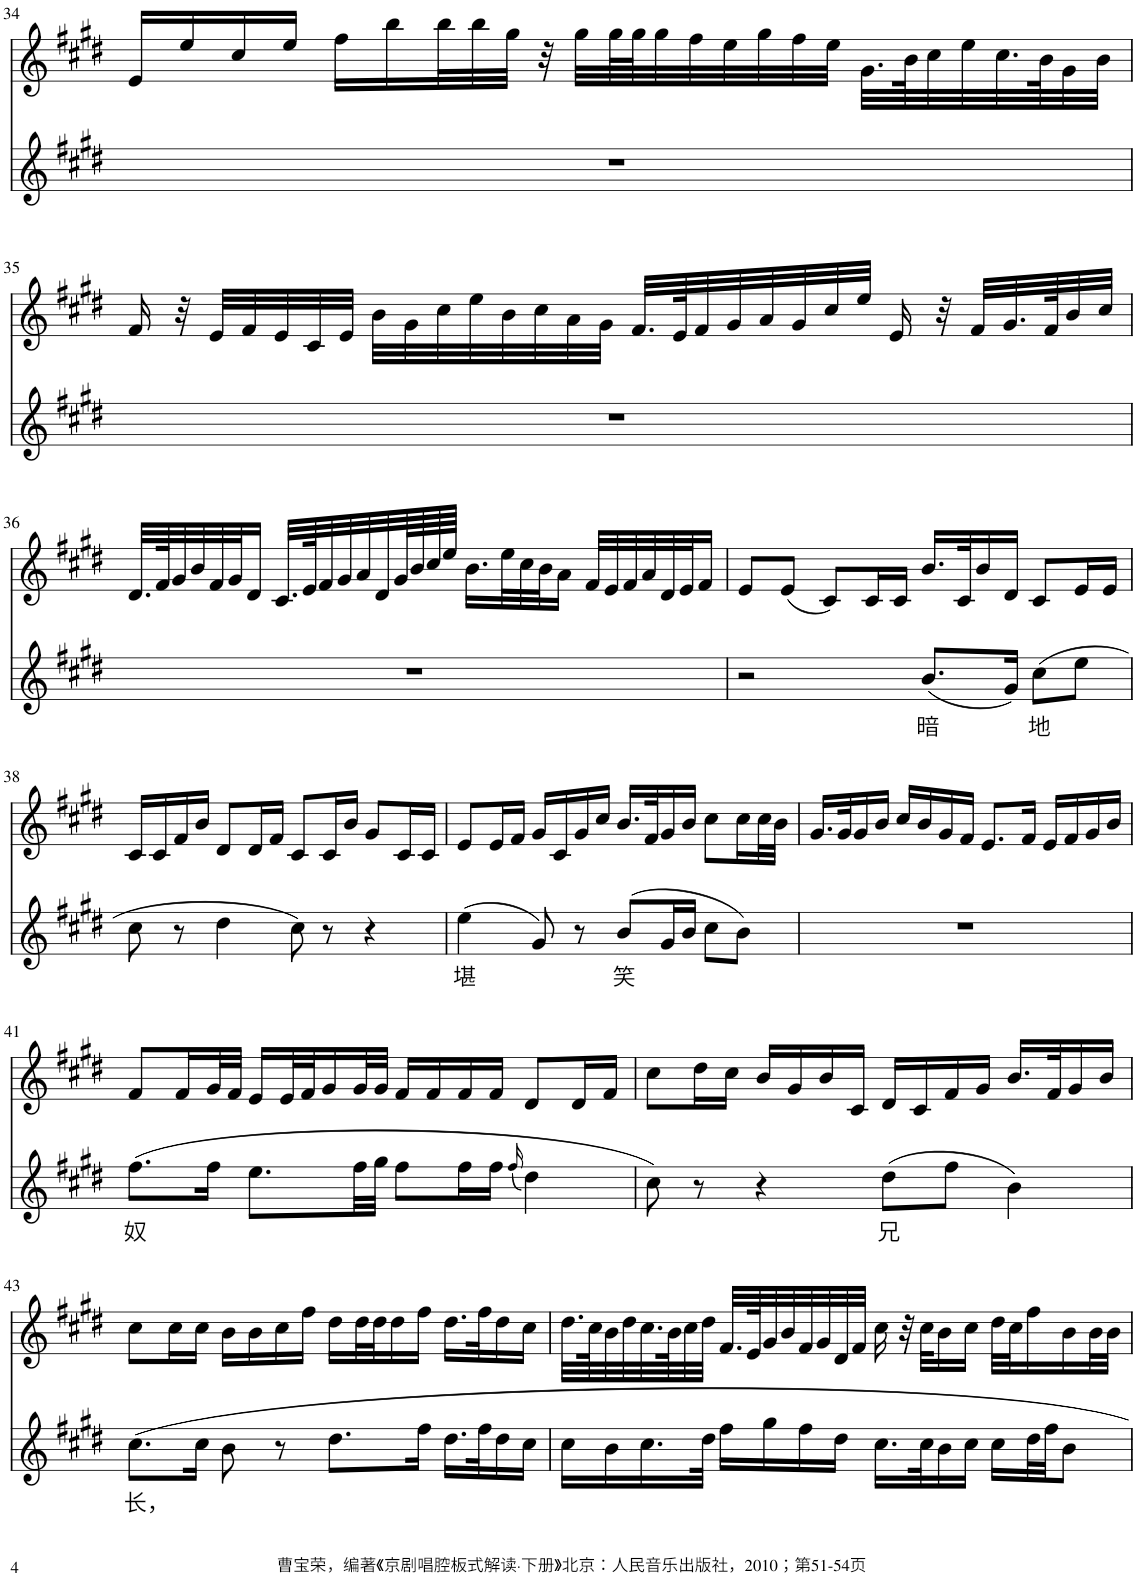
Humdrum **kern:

**kern	**text	**kern
*part2	*part2	*part1
*staff2	*staff2	*staff1
*I"Piano	*	*I"Piano
*I'Pno	*	*I'Pno
!!LO:PB:g=z
*clefG2	*	*clefG2
*k[f#c#g#d#]	*	*k[f#c#g#d#]
*M4/4	*	*M4/4
=34	=34	=34
1r	.	16e/LL
.	.	16ee/
.	.	16cc#/
.	.	16ee/JJ
.	.	16ff#\LL
.	.	16bb\
.	.	32bb\L
.	.	32bb\
.	.	32gg#\JJJ
.	.	32r
.	.	32gg#\LLL
.	.	64gg#\L
.	.	64gg#\J
.	.	32gg#\
.	.	32ff#\
.	.	32ee\
.	.	32gg#\
.	.	32ff#\
.	.	32ee\JJJ
.	.	32.g#\LLL
.	.	64b\K
.	.	32cc#\
.	.	32ee\
.	.	32.cc#\
.	.	64b\K
.	.	32g#\
.	.	32b\JJJ
!!LO:LB:g=z
=35	=35	=35
1r	.	16f#/
.	.	32r
.	.	32e/LLL
.	.	32f#/
.	.	32e/
.	.	32c#/
.	.	32e/JJJ
.	.	32b\LLL
.	.	32g#\
.	.	32cc#\
.	.	32ee\
.	.	32b\
.	.	32cc#\
.	.	32a\
.	.	32g#\JJJ
.	.	32.f#/LLL
.	.	64e/K
.	.	32f#/
.	.	32g#/
.	.	32a/
.	.	32g#/
.	.	32cc#/
.	.	32ee/JJJ
.	.	16e/
.	.	32r
.	.	32f#/LLL
.	.	32.g#/
.	.	64f#/K
.	.	32b/
.	.	32cc#/JJJ
!!LO:LB:g=z
=36	=36	=36
1r	.	32.d#/LLL
.	.	64f#/K
.	.	32g#/
.	.	32b/
.	.	32f#/
.	.	32g#/J
.	.	16d#/JJ
.	.	32.c#/LLL
.	.	64e/K
.	.	32f#/
.	.	32g#/
.	.	32a/
.	.	32d#/
.	.	64g#/L
.	.	64b/
.	.	64cc#/
.	.	64ee/JJJJ
.	.	16.b\LL
.	.	32ee\L
.	.	32cc#\
.	.	32b\J
.	.	16a\JJ
.	.	32f#/LLL
.	.	32e/
.	.	32f#/
.	.	32a/
.	.	32d#/
.	.	32e/J
.	.	16f#/JJ
=37	=37	=37
2r	.	8e/L
.	.	(8e/J
.	.	8c#/L)
.	.	16c#/L
.	.	16c#/JJ
!	!LO:LY:b	!
(8.b/L	暗	16.b/LL
.	.	32c#/K
.	.	16b/
16g#/Jk)	.	16d#/JJ
!	!LO:LY:b	!
(8cc#\L	地	8c#/L
8ee\J	.	16e/L
.	.	16e/JJ
!!LO:LB:g=z
=38	=38	=38
8cc#\	.	16c#/LL
.	.	16c#/
8r	.	16f#/
.	.	16b/JJ
4dd#\	.	8d#/L
.	.	16d#/L
.	.	16f#/JJ
8cc#\)	.	8c#/L
8r	.	16c#/L
.	.	16b/JJ
4r	.	8g#/L
.	.	16c#/L
.	.	16c#/JJ
=39	=39	=39
!	!LO:LY:b	!
(4ee\	堪	8e/L
.	.	16e/L
.	.	16f#/JJ
8g#/)	.	16g#/LL
.	.	16c#/
8r	.	16g#/
.	.	16cc#/JJ
!	!LO:LY:b	!
(8b/L	笑	16.b/LL
.	.	32f#/K
16g#/L	.	16g#/
16b/JJ	.	16b/JJ
8cc#\L	.	8cc#\L
8b\J)	.	16cc#\L
.	.	32cc#\L
.	.	32b\JJJ
=40	=40	=40
1r	.	16.g#/LL
.	.	32g#/K
.	.	16g#/
.	.	16b/JJ
.	.	16cc#/LL
.	.	16b/
.	.	16g#/
.	.	16f#/JJ
.	.	8.e/L
.	.	16f#/Jk
.	.	16e/LL
.	.	16f#/
.	.	16g#/
.	.	16b/JJ
!!LO:LB:g=z
=41	=41	=41
!	!LO:LY:b	!
(8.ff#\L	奴	8f#/L
.	.	16f#/L
16ff#\Jk	.	32g#/L
.	.	32f#/JJJ
8.ee\L	.	16e/LL
.	.	32e/L
.	.	32f#/J
.	.	16g#/
32ff#\LL	.	32g#/L
32gg#\JJJ	.	32g#/JJJ
8ff#\L	.	16f#/LL
.	.	16f#/
16ff#\L	.	16f#/
16ff#\JJ	.	16f#/JJ
(16qff#/	.	.
4dd#\)	.	8d#/L
.	.	16d#/L
.	.	16f#/JJ
=42	=42	=42
8cc#\)	.	8cc#\L
8r	.	16dd#\L
.	.	16cc#\JJ
4r	.	16b/LL
.	.	16g#/
.	.	16b/
.	.	16c#/JJ
!	!LO:LY:b	!
(8dd#\L	兄	16d#/LL
.	.	16c#/
8ff#\J	.	16f#/
.	.	16g#/JJ
4b\)	.	16.b/LL
.	.	32f#/K
.	.	16g#/
.	.	16b/JJ
!!LO:LB:g=z
=43	=43	=43
!	!LO:LY:b	!
8.cc#\L	长，	8cc#\L
.	.	16cc#\L
16cc#\Jk	.	16cc#\JJ
8b\	.	16b\LL
.	.	16b\
8r	.	16cc#\
.	.	16ff#\JJ
8.dd#\L	.	16dd#\LL
.	.	32dd#\L
.	.	32dd#\J
.	.	16dd#\
16ff#\Jk	.	16ff#\JJ
16.dd#\LL	.	16.dd#\LL
32ff#\K	.	32ff#\K
16dd#\	.	16dd#\
16cc#\JJ	.	16cc#\JJ
=44	=44	=44
16cc#\LL	.	32.dd#\LLL
.	.	64cc#\K
16b\	.	32b\
.	.	32dd#\
16.cc#\	.	32.cc#\
.	.	64b\K
.	.	32cc#\
32dd#\JJk	.	32dd#\JJJ
16ff#\LL	.	32.f#/LLL
.	.	64e/K
16gg#\	.	32g#/
.	.	32b/
16ff#\	.	32f#/
.	.	32g#/
16dd#\JJ	.	32d#/
.	.	32f#/JJJ
16.cc#\LL	.	16cc#\
.	.	32r
32cc#\K	.	32cc#\KLL
16b\	.	16b\
16cc#\JJ	.	16cc#\JJ
16cc#\LL	.	32dd#\LLL
.	.	32cc#\J
32dd#\L	.	16ff#\
32ff#\JJ	.	.
8b\J	.	16b\
.	.	32b\L
.	.	32b\JJJ
=	=	=
*-	*-	*-
